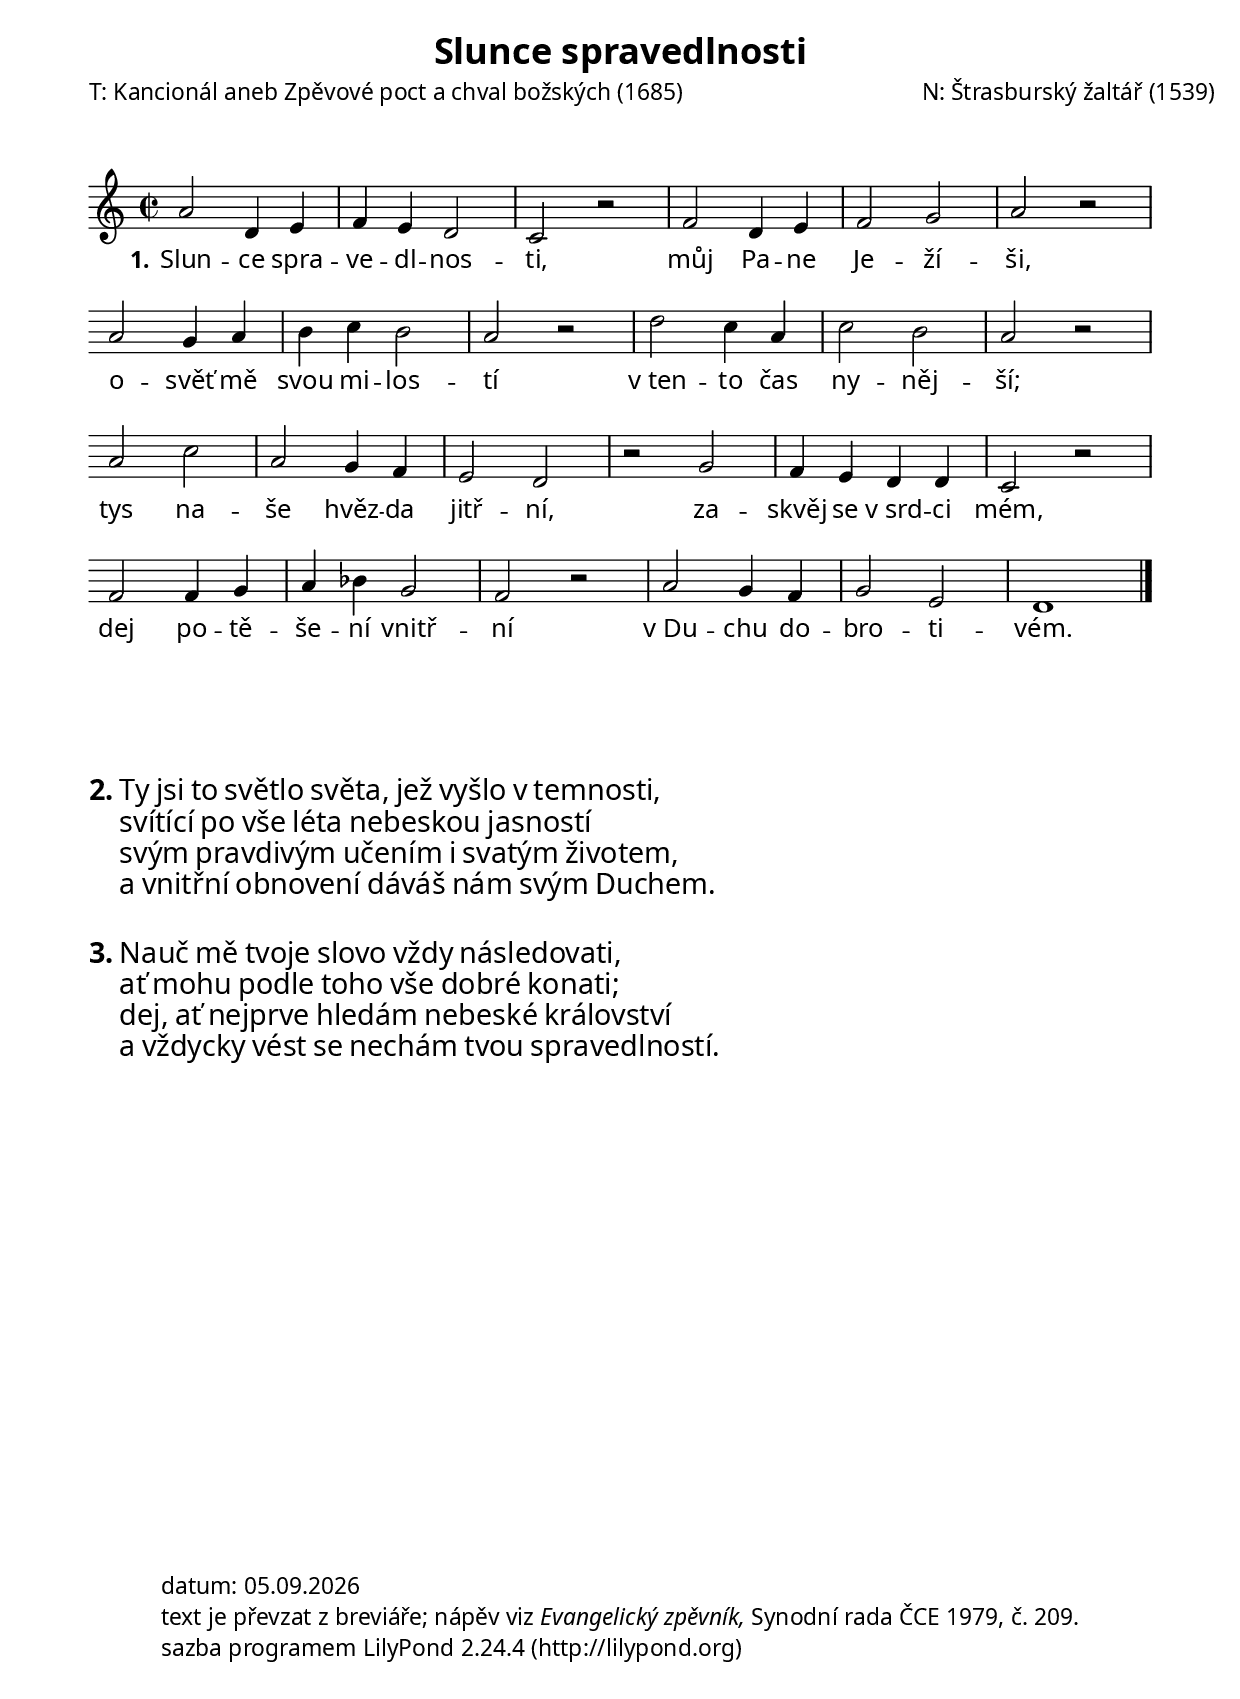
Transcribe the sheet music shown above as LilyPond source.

\version "2.14.2"

\header {
  title = "Slunce spravedlnosti"
  composer = "N: Štrasburský žaltář (1539)"
  poet = "T: Kancionál aneb Zpěvové poct a chval božských (1685)"
}

\paper {
  markup-markup-spacing #'padding = #4
  markup-system-spacing #'padding = #4
}

\include "../spolecne.ly"

\header {
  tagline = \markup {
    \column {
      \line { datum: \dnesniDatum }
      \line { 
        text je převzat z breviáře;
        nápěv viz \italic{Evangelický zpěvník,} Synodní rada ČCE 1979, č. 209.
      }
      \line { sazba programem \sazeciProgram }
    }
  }
}

\score {
  \relative c'' {
    \time 2/2
    a2 d,4 e f e d2 c r | 
    f d4 e f2 g a r | \break
    a2 g4 a b c b2 a r |
    d c4 a c2 b a r | \break
    a2 c a g4 f e2 d |
    r2 g f4 e d d c2 r | \break
    f2 f4 g a bes g2 f r |
    a2 g4 f g2 e d1 \bar "|."
  }
  \addlyrics {
    \set stanza = #"1."
    Slun -- ce spra -- ve -- dl -- nos -- ti, můj Pa -- ne Je -- ží -- ši,
    o -- svěť mě svou mi -- los -- tí v_ten -- to čas ny -- něj -- ší;
    
    tys na -- še hvěz -- da jitř -- ní, za -- skvěj se v_srd -- ci mém,
    dej po -- tě -- še -- ní vnitř -- ní v_Du -- chu do -- bro -- ti -- vém.
  }
  \layout { 
    indent = 0\cm
    ragged-last = ##f
    \context {
      \Staff
      \remove Custos_engraver
    }
  }
}

\markup\vspace #3

\markup\huge\column {
  \line{
    \bold{2.}
    \wordwrap-string #"
      Ty jsi to světlo světa, jež vyšlo v temnosti,
      
      svítící po vše léta nebeskou jasností
      
      svým pravdivým učením i svatým životem,
      
      a vnitřní obnovení dáváš nám svým Duchem."
  }

  \line{ \vspace #1 }
  \line{
    \bold{3.}
    \wordwrap-string #"
      Nauč mě tvoje slovo vždy následovati,

      ať mohu podle toho vše dobré konati;

      dej, ať nejprve hledám nebeské království

      a vždycky vést se nechám tvou spravedlností."
  }
}